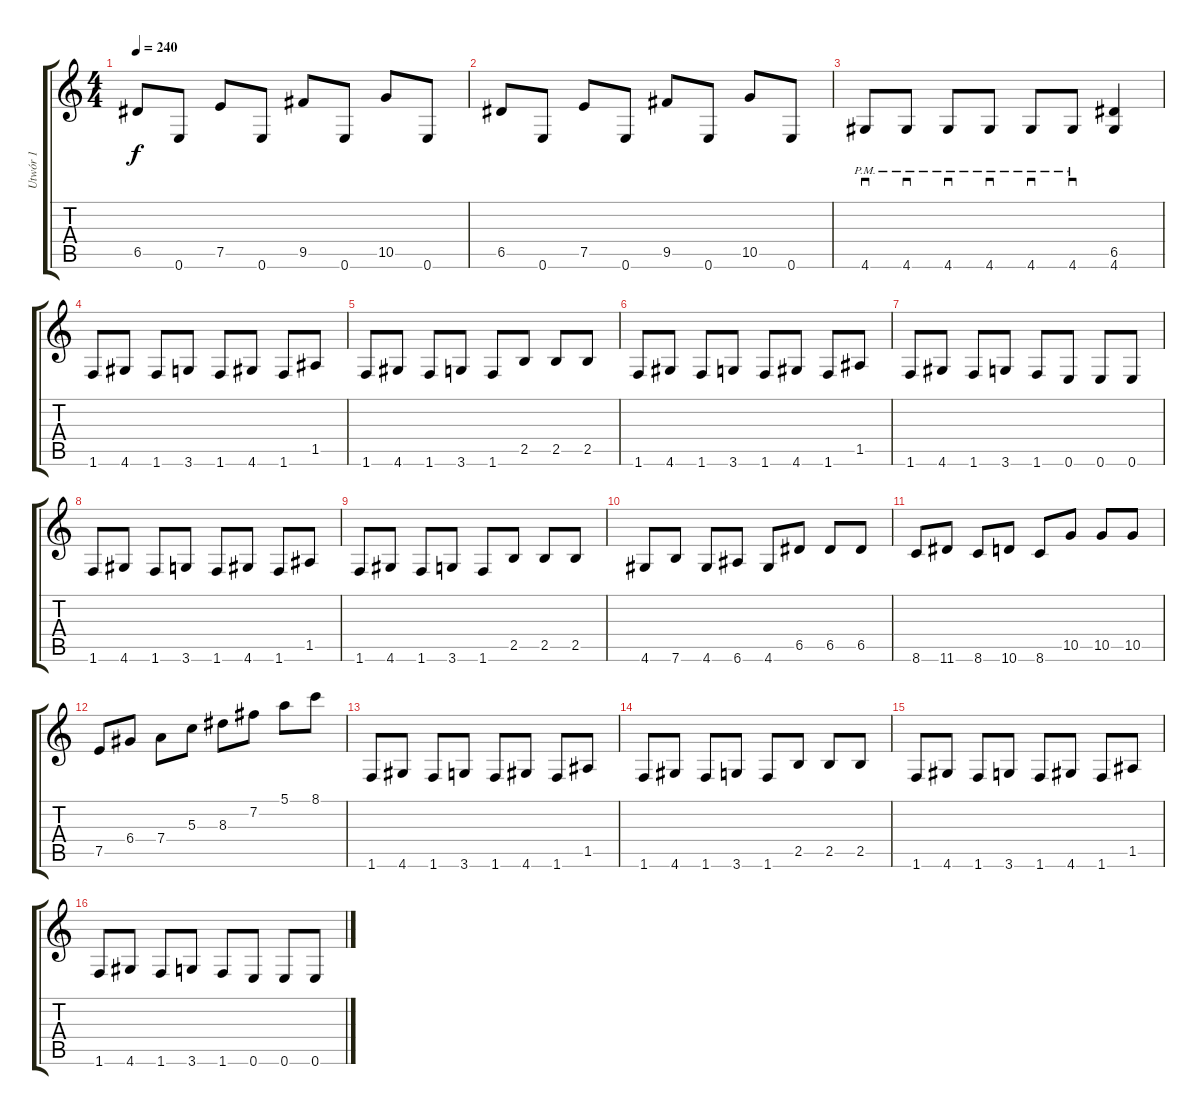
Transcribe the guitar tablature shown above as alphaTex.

\track ("Utwór 1" "Utwór 1") {instrument distortionguitar}
\staff {score tabs}
\tuning (E4 B3 G3 D3 A2 E2) {hide}
\ts (4 4)
\tempo 240
\clef g2
\ks c
6.5.8{dy f} 0.6.8 7.5.8 0.6.8 9.5.8 0.6.8 10.5.8 0.6.8 |
6.5.8 0.6.8 7.5.8 0.6.8 9.5.8 0.6.8 10.5.8 0.6.8 |
4.6{pm}.8{sd} 4.6{pm}.8{sd} 4.6{pm}.8{sd} 4.6{pm}.8{sd} 4.6{pm}.8{sd} 4.6{pm}.8{sd} (6.5 4.6).4 |
1.6.8 4.6.8 1.6.8 3.6.8 1.6.8 4.6.8 1.6.8 1.5.8 |
1.6.8 4.6.8 1.6.8 3.6.8 1.6.8 2.5.8 2.5.8 2.5.8 |
1.6.8 4.6.8 1.6.8 3.6.8 1.6.8 4.6.8 1.6.8 1.5.8 |
1.6.8 4.6.8 1.6.8 3.6.8 1.6.8 0.6.8 0.6.8 0.6.8 |
1.6.8 4.6.8 1.6.8 3.6.8 1.6.8 4.6.8 1.6.8 1.5.8 |
1.6.8 4.6.8 1.6.8 3.6.8 1.6.8 2.5.8 2.5.8 2.5.8 |
4.6.8 7.6.8 4.6.8 6.6.8 4.6.8 6.5.8 6.5.8 6.5.8 |
8.6.8 11.6.8 8.6.8 10.6.8 8.6.8 10.5.8 10.5.8 10.5.8 |
7.5.8 6.4.8 7.4.8 5.3.8 8.3.8 7.2.8 5.1.8 8.1.8 |
1.6.8 4.6.8 1.6.8 3.6.8 1.6.8 4.6.8 1.6.8 1.5.8 |
1.6.8 4.6.8 1.6.8 3.6.8 1.6.8 2.5.8 2.5.8 2.5.8 |
1.6.8 4.6.8 1.6.8 3.6.8 1.6.8 4.6.8 1.6.8 1.5.8 |
1.6.8 4.6.8 1.6.8 3.6.8 1.6.8 0.6.8 0.6.8 0.6.8
